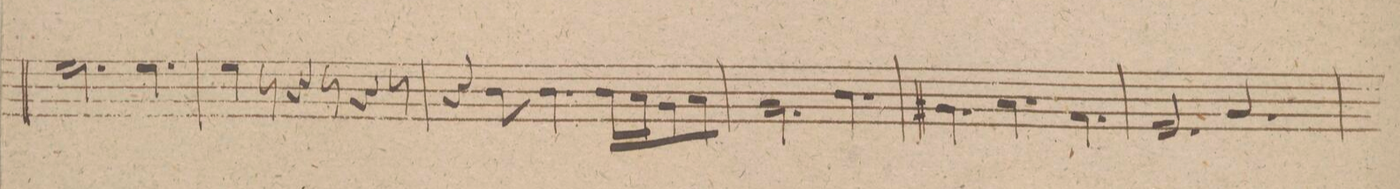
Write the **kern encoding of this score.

**kern	**dynam
*I"Oboe 2do in	*
*clefG2	*
*k[f#]	*
*M9/8	*
2.ee\	.
4.ee\	.
=61	=61
4ee\	.
8r	.
4r	.
8r	.
4r	.
8r	.
=62	=62
4r	.
8b\	.
4.b\	.
16b\LL	.
16a\J	.
8g\	.
8a\J	.
=63	=63
2.g\	.
4.b\	.
=64	=64
4.g#X\	.
4.a\	.
4.f#\	.
=65	=65
2.e/	.
4.g/	.
=66	=66
*-	*-
